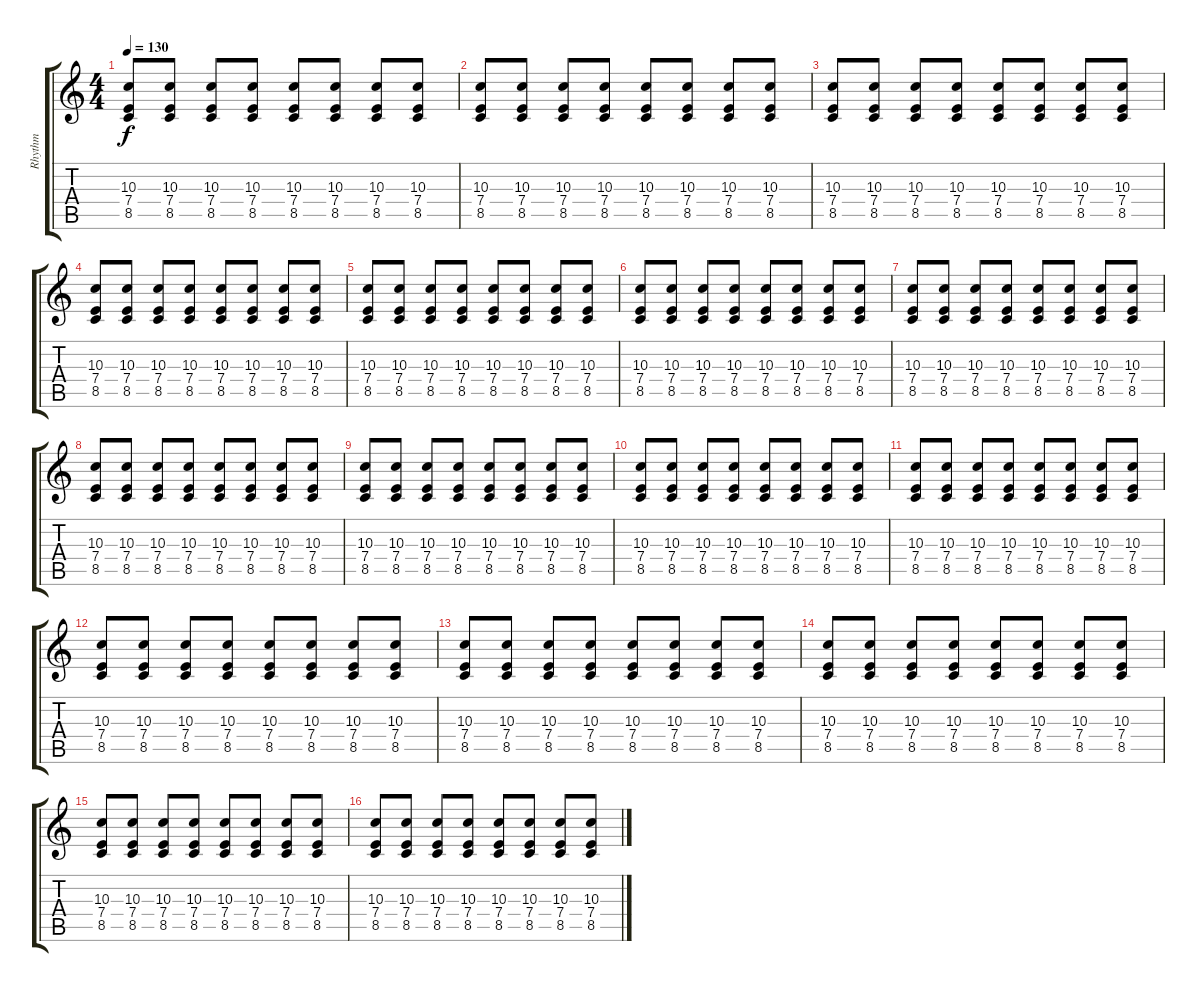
\track ("Rhythm" "Rhythm") {instrument distortionguitar}
\staff {score tabs}
\tuning (B3 Gb3 D3 A2 E2 B1) {hide}
\ts (4 4)
\tempo 130
\clef g2
\ks c
(10.3 7.4 8.5).8{dy f} (10.3 7.4 8.5).8 (10.3 7.4 8.5).8 (10.3 7.4 8.5).8 (10.3 7.4 8.5).8 (10.3 7.4 8.5).8 (10.3 7.4 8.5).8 (10.3 7.4 8.5).8 |
(10.3 7.4 8.5).8 (10.3 7.4 8.5).8 (10.3 7.4 8.5).8 (10.3 7.4 8.5).8 (10.3 7.4 8.5).8 (10.3 7.4 8.5).8 (10.3 7.4 8.5).8 (10.3 7.4 8.5).8 |
(10.3 7.4 8.5).8 (10.3 7.4 8.5).8 (10.3 7.4 8.5).8 (10.3 7.4 8.5).8 (10.3 7.4 8.5).8 (10.3 7.4 8.5).8 (10.3 7.4 8.5).8 (10.3 7.4 8.5).8 |
(10.3 7.4 8.5).8 (10.3 7.4 8.5).8 (10.3 7.4 8.5).8 (10.3 7.4 8.5).8 (10.3 7.4 8.5).8 (10.3 7.4 8.5).8 (10.3 7.4 8.5).8 (10.3 7.4 8.5).8 |
(10.3 7.4 8.5).8 (10.3 7.4 8.5).8 (10.3 7.4 8.5).8 (10.3 7.4 8.5).8 (10.3 7.4 8.5).8 (10.3 7.4 8.5).8 (10.3 7.4 8.5).8 (10.3 7.4 8.5).8 |
(10.3 7.4 8.5).8 (10.3 7.4 8.5).8 (10.3 7.4 8.5).8 (10.3 7.4 8.5).8 (10.3 7.4 8.5).8 (10.3 7.4 8.5).8 (10.3 7.4 8.5).8 (10.3 7.4 8.5).8 |
(10.3 7.4 8.5).8 (10.3 7.4 8.5).8 (10.3 7.4 8.5).8 (10.3 7.4 8.5).8 (10.3 7.4 8.5).8 (10.3 7.4 8.5).8 (10.3 7.4 8.5).8 (10.3 7.4 8.5).8 |
(10.3 7.4 8.5).8 (10.3 7.4 8.5).8 (10.3 7.4 8.5).8 (10.3 7.4 8.5).8 (10.3 7.4 8.5).8 (10.3 7.4 8.5).8 (10.3 7.4 8.5).8 (10.3 7.4 8.5).8 |
(10.3 7.4 8.5).8 (10.3 7.4 8.5).8 (10.3 7.4 8.5).8 (10.3 7.4 8.5).8 (10.3 7.4 8.5).8 (10.3 7.4 8.5).8 (10.3 7.4 8.5).8 (10.3 7.4 8.5).8 |
(10.3 7.4 8.5).8 (10.3 7.4 8.5).8 (10.3 7.4 8.5).8 (10.3 7.4 8.5).8 (10.3 7.4 8.5).8 (10.3 7.4 8.5).8 (10.3 7.4 8.5).8 (10.3 7.4 8.5).8 |
(10.3 7.4 8.5).8 (10.3 7.4 8.5).8 (10.3 7.4 8.5).8 (10.3 7.4 8.5).8 (10.3 7.4 8.5).8 (10.3 7.4 8.5).8 (10.3 7.4 8.5).8 (10.3 7.4 8.5).8 |
(10.3 7.4 8.5).8 (10.3 7.4 8.5).8 (10.3 7.4 8.5).8 (10.3 7.4 8.5).8 (10.3 7.4 8.5).8 (10.3 7.4 8.5).8 (10.3 7.4 8.5).8 (10.3 7.4 8.5).8 |
(10.3 7.4 8.5).8 (10.3 7.4 8.5).8 (10.3 7.4 8.5).8 (10.3 7.4 8.5).8 (10.3 7.4 8.5).8 (10.3 7.4 8.5).8 (10.3 7.4 8.5).8 (10.3 7.4 8.5).8 |
(10.3 7.4 8.5).8 (10.3 7.4 8.5).8 (10.3 7.4 8.5).8 (10.3 7.4 8.5).8 (10.3 7.4 8.5).8 (10.3 7.4 8.5).8 (10.3 7.4 8.5).8 (10.3 7.4 8.5).8 |
(10.3 7.4 8.5).8 (10.3 7.4 8.5).8 (10.3 7.4 8.5).8 (10.3 7.4 8.5).8 (10.3 7.4 8.5).8 (10.3 7.4 8.5).8 (10.3 7.4 8.5).8 (10.3 7.4 8.5).8 |
(10.3 7.4 8.5).8 (10.3 7.4 8.5).8 (10.3 7.4 8.5).8 (10.3 7.4 8.5).8 (10.3 7.4 8.5).8 (10.3 7.4 8.5).8 (10.3 7.4 8.5).8 (10.3 7.4 8.5).8
